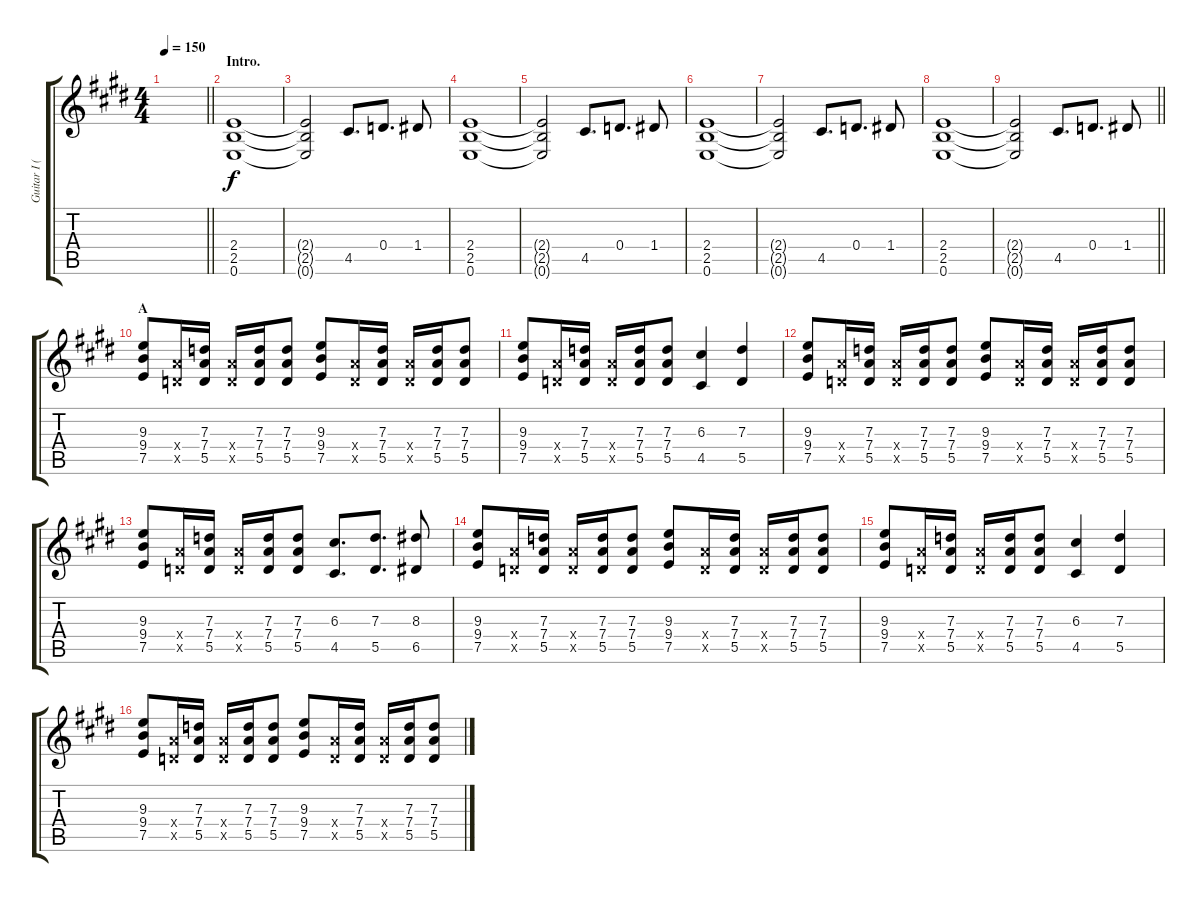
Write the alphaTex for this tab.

\track ("Guitar I (Hirasawa Yui)" "Guitar I (") {instrument overdrivenguitar}
\staff {score tabs}
\tuning (E4 B3 G3 D3 A2 E2) {hide}
\ts (4 4)
\tempo 150
\clef g2
\barLineRight lightlight
\ks e
|
\section ("" "Intro.")
(2.4 2.5 0.6).1 |
(2.4{t} 2.5{t} 0.6{t}).2 4.5.8{d} 0.4.8{d} 1.4.8 |
(2.4 2.5 0.6).1 |
(2.4{t} 2.5{t} 0.6{t}).2 4.5.8{d} 0.4.8{d} 1.4.8 |
(2.4 2.5 0.6).1 |
(2.4{t} 2.5{t} 0.6{t}).2 4.5.8{d} 0.4.8{d} 1.4.8 |
(2.4 2.5 0.6).1 |
\barLineRight lightlight
(2.4{t} 2.5{t} 0.6{t}).2 4.5.8{d} 0.4.8{d} 1.4.8 |
\section ("" "A")
(9.3 9.4 7.5).8 (7.4{x} 5.5{x}).16 (7.3 7.4 5.5).16 (7.4{x} 5.5{x}).16 (7.3 7.4 5.5).16 (7.3 7.4 5.5).8 (9.3 9.4 7.5).8 (7.4{x} 5.5{x}).16 (7.3 7.4 5.5).16 (7.4{x} 5.5{x}).16 (7.3 7.4 5.5).16 (7.3 7.4 5.5).8 |
(9.3 9.4 7.5).8 (7.4{x} 5.5{x}).16 (7.3 7.4 5.5).16 (7.4{x} 5.5{x}).16 (7.3 7.4 5.5).16 (7.3 7.4 5.5).8 (6.3 4.5).4 (7.3 5.5).4 |
(9.3 9.4 7.5).8 (7.4{x} 5.5{x}).16 (7.3 7.4 5.5).16 (7.4{x} 5.5{x}).16 (7.3 7.4 5.5).16 (7.3 7.4 5.5).8 (9.3 9.4 7.5).8 (7.4{x} 5.5{x}).16 (7.3 7.4 5.5).16 (7.4{x} 5.5{x}).16 (7.3 7.4 5.5).16 (7.3 7.4 5.5).8 |
(9.3 9.4 7.5).8 (7.4{x} 5.5{x}).16 (7.3 7.4 5.5).16 (7.4{x} 5.5{x}).16 (7.3 7.4 5.5).16 (7.3 7.4 5.5).8 (6.3 4.5).8{d} (7.3 5.5).8{d} (8.3 6.5).8 |
(9.3 9.4 7.5).8 (7.4{x} 5.5{x}).16 (7.3 7.4 5.5).16 (7.4{x} 5.5{x}).16 (7.3 7.4 5.5).16 (7.3 7.4 5.5).8 (9.3 9.4 7.5).8 (7.4{x} 5.5{x}).16 (7.3 7.4 5.5).16 (7.4{x} 5.5{x}).16 (7.3 7.4 5.5).16 (7.3 7.4 5.5).8 |
(9.3 9.4 7.5).8 (7.4{x} 5.5{x}).16 (7.3 7.4 5.5).16 (7.4{x} 5.5{x}).16 (7.3 7.4 5.5).16 (7.3 7.4 5.5).8 (6.3 4.5).4 (7.3 5.5).4 |
(9.3 9.4 7.5).8 (7.4{x} 5.5{x}).16 (7.3 7.4 5.5).16 (7.4{x} 5.5{x}).16 (7.3 7.4 5.5).16 (7.3 7.4 5.5).8 (9.3 9.4 7.5).8 (7.4{x} 5.5{x}).16 (7.3 7.4 5.5).16 (7.4{x} 5.5{x}).16 (7.3 7.4 5.5).16 (7.3 7.4 5.5).8
